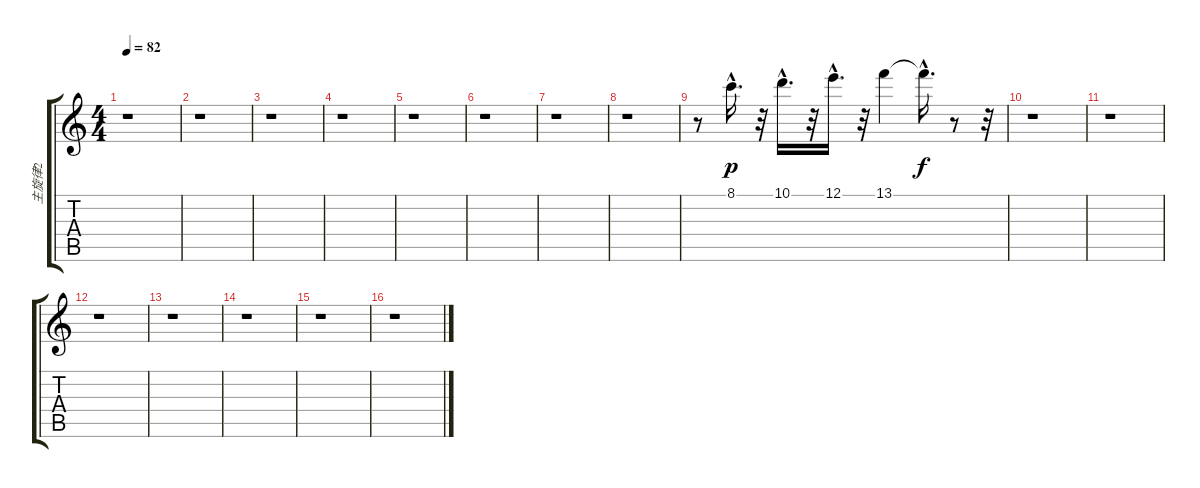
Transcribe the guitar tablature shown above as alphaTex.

\track ("主旋律2" "主旋律2") {instrument acousticguitarnylon}
\staff {score tabs}
\tuning (E4 B3 G3 D3 A2 E2) {hide}
\ts (4 4)
\tempo 82
\clef g2
\ks c
r.1{dy p} |
r.1 |
r.1 |
r.1 |
r.1 |
r.1 |
r.1 |
r.1 |
r.8 8.1{hac}.16{d} r.32 10.1{hac}.16{d} r.32 12.1{hac}.16{d} r.32 13.1.4 13.1{hac t}.16{d dy f} r.8 r.32 |
r.1 |
r.1 |
r.1 |
r.1 |
r.1 |
r.1 |
r.1
